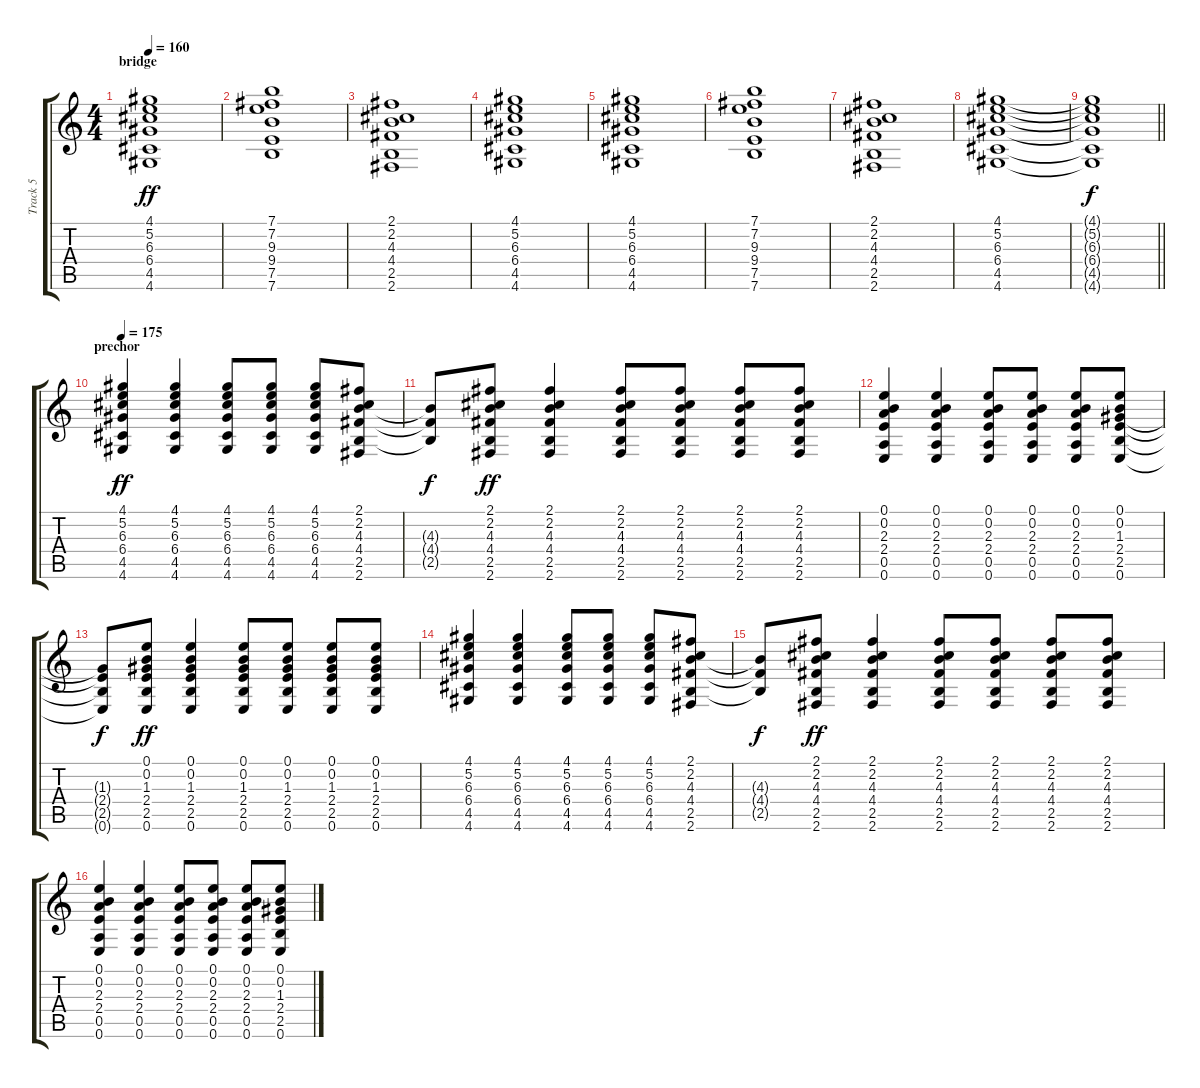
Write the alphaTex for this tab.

\track ("Track 5" "Track 5") {instrument distortionguitar}
\staff {score tabs}
\tuning (E4 B3 G3 D3 A2 E2) {hide}
\ts (4 4)
\section ("" "bridge")
\tempo 160
\clef g2
\ks c
(4.1 5.2 6.3 6.4 4.5 4.6).1{dy ff} |
(7.1 7.2 9.3 9.4 7.5 7.6).1 |
(2.1 2.2 4.3 4.4 2.5 2.6).1 |
(4.1 5.2 6.3 6.4 4.5 4.6).1 |
(4.1 5.2 6.3 6.4 4.5 4.6).1 |
(7.1 7.2 9.3 9.4 7.5 7.6).1 |
(2.1 2.2 4.3 4.4 2.5 2.6).1 |
(4.1 5.2 6.3 6.4 4.5 4.6).1 |
\barLineRight lightlight
(4.1{t} 5.2{t} 6.3{t} 6.4{t} 4.5{t} 4.6{t}).1{dy f} |
\section ("" "prechor")
\tempo 175
(4.1 5.2 6.3 6.4 4.5 4.6).4{dy ff} (4.1 5.2 6.3 6.4 4.5 4.6).4 (4.1 5.2 6.3 6.4 4.5 4.6).8 (4.1 5.2 6.3 6.4 4.5 4.6).8 (4.1 5.2 6.3 6.4 4.5 4.6).8 (2.1 2.2 4.3 4.4 2.5 2.6).8 |
(4.3{t} 4.4{t} 2.5{t}).8{dy f} (2.1 2.2 4.3 4.4 2.5 2.6).8{dy ff} (2.1 2.2 4.3 4.4 2.5 2.6).4 (2.1 2.2 4.3 4.4 2.5 2.6).8 (2.1 2.2 4.3 4.4 2.5 2.6).8 (2.1 2.2 4.3 4.4 2.5 2.6).8 (2.1 2.2 4.3 4.4 2.5 2.6).8 |
(0.1 0.2 2.3 2.4 0.5 0.6).4 (0.1 0.2 2.3 2.4 0.5 0.6).4 (0.1 0.2 2.3 2.4 0.5 0.6).8 (0.1 0.2 2.3 2.4 0.5 0.6).8 (0.1 0.2 2.3 2.4 0.5 0.6).8 (0.1 0.2 1.3 2.4 2.5 0.6).8 |
(1.3{t} 2.4{t} 2.5{t} 0.6{t}).8{dy f} (0.1 0.2 1.3 2.4 2.5 0.6).8{dy ff} (0.1 0.2 1.3 2.4 2.5 0.6).4 (0.1 0.2 1.3 2.4 2.5 0.6).8 (0.1 0.2 1.3 2.4 2.5 0.6).8 (0.1 0.2 1.3 2.4 2.5 0.6).8 (0.1 0.2 1.3 2.4 2.5 0.6).8 |
(4.1 5.2 6.3 6.4 4.5 4.6).4 (4.1 5.2 6.3 6.4 4.5 4.6).4 (4.1 5.2 6.3 6.4 4.5 4.6).8 (4.1 5.2 6.3 6.4 4.5 4.6).8 (4.1 5.2 6.3 6.4 4.5 4.6).8 (2.1 2.2 4.3 4.4 2.5 2.6).8 |
(4.3{t} 4.4{t} 2.5{t}).8{dy f} (2.1 2.2 4.3 4.4 2.5 2.6).8{dy ff} (2.1 2.2 4.3 4.4 2.5 2.6).4 (2.1 2.2 4.3 4.4 2.5 2.6).8 (2.1 2.2 4.3 4.4 2.5 2.6).8 (2.1 2.2 4.3 4.4 2.5 2.6).8 (2.1 2.2 4.3 4.4 2.5 2.6).8 |
(0.1 0.2 2.3 2.4 0.5 0.6).4 (0.1 0.2 2.3 2.4 0.5 0.6).4 (0.1 0.2 2.3 2.4 0.5 0.6).8 (0.1 0.2 2.3 2.4 0.5 0.6).8 (0.1 0.2 2.3 2.4 0.5 0.6).8 (0.1 0.2 1.3 2.4 2.5 0.6).8
